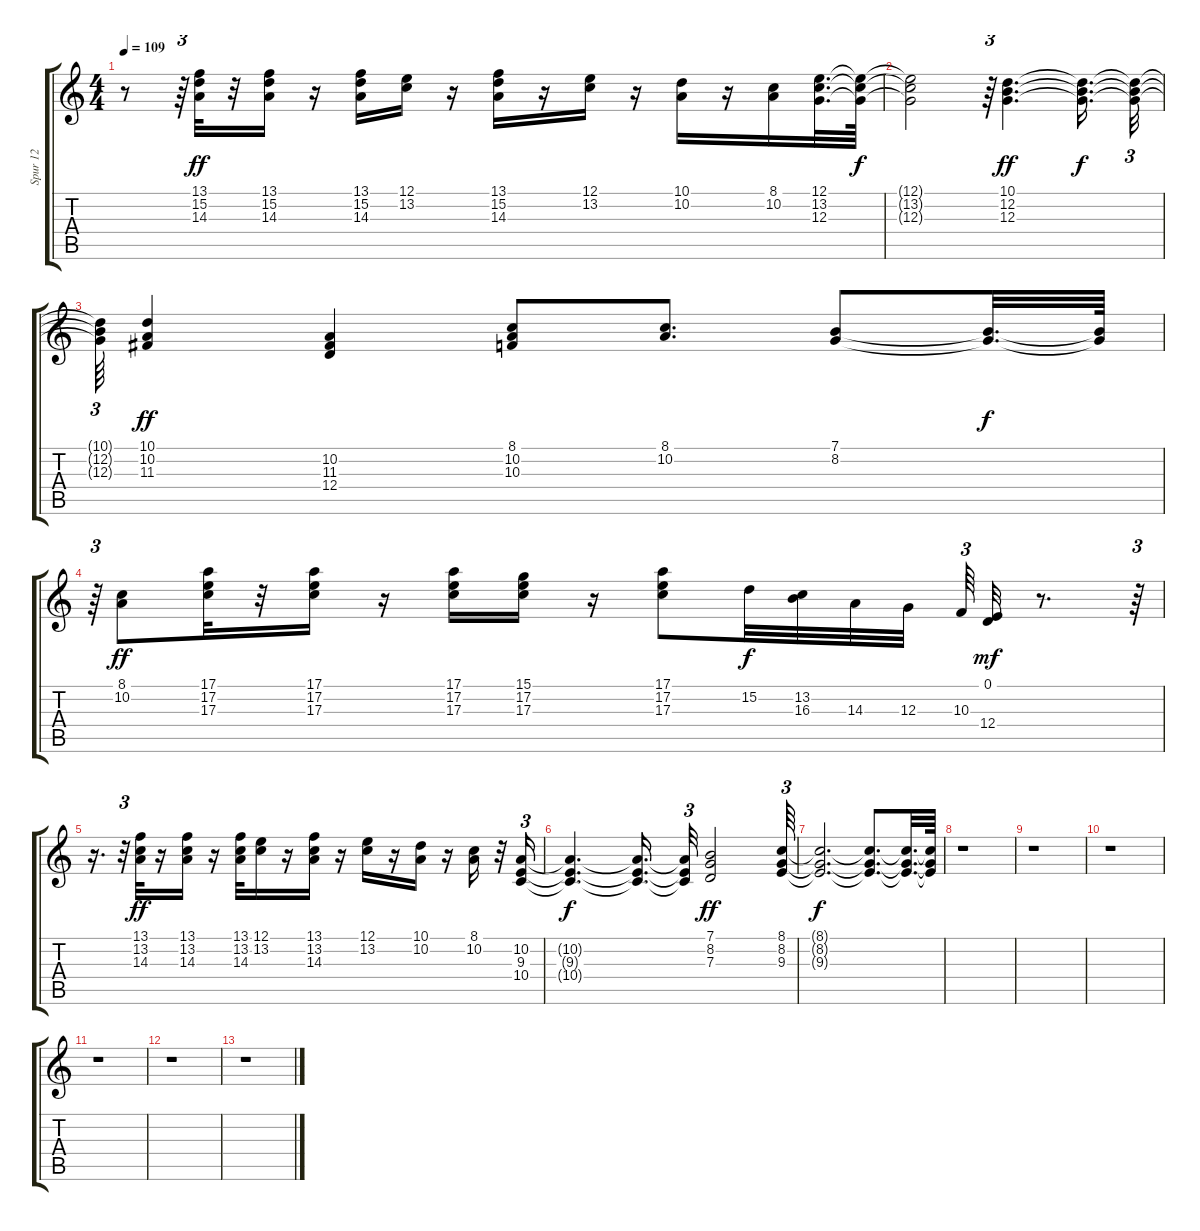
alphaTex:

\track ("Spur 12" "Spur 12") {instrument pad3polysynth}
\staff {score tabs}
\tuning (E4 B3 G3 D3 A2 E2) {hide}
\ts (4 4)
\tempo 109
\clef g2
\ks c
r.8{dy mf} r.64{tu (3 2)} (13.1 15.2 14.3).32{dy ff} r.32 (13.1 15.2 14.3).16 r.16 (13.1 15.2 14.3).16 (12.1 13.2).16 r.16 (13.1 15.2 14.3).16 r.16 (12.1 13.2).16 r.16 (10.1 10.2).16 r.16 (8.1 10.2).16 (12.1 13.2 12.3).32{d} (12.1{t} 13.2{t} 12.3{t}).64{dy f} |
(12.1{t} 13.2{t} 12.3{t}).2 r.64{tu (3 2)} (10.1 12.2 12.3).4{d dy ff} (10.1{t} 12.2{t} 12.3{t}).16{d dy f} (10.1{t} 12.2{t} 12.3{t}).32{tu (3 2)} |
(10.1{t} 12.2{t} 12.3{t}).64{tu (3 2)} (10.1 10.2 11.3).4{dy ff} (10.2 11.3 12.4).4 (8.1 10.2 10.3).8 (8.1 10.2).8{d} (7.1 8.2).8 (7.1{t} 8.2{t}).32{d dy f} (7.1{t} 8.2{t}).64 |
r.64{tu (3 2)} (8.1 10.2).8{dy ff} (17.1 17.2 17.3).32 r.32 (17.1 17.2 17.3).16 r.16 (17.1 17.2 17.3).16 (15.1 17.2 17.3).16 r.16 (17.1 17.2 17.3).8 15.2.32{dy f} (13.2 16.3).32 14.3.32 12.3.32 10.3.64{tu (3 2)} (0.1 12.4).32{dy mf} r.8{d} r.64{tu (3 2)} |
r.16{d} r.32{tu (3 2)} (13.1 13.2 14.3).32{dy ff} r.16 (13.1 13.2 14.3).16 r.16 (13.1 13.2 14.3).32 (12.1 13.2).16 r.16 (13.1 13.2 14.3).16 r.16 (12.1 13.2).16 r.16 (10.1 10.2).16 r.16 (8.1 10.2).16 r.32 (10.2 9.3 10.4).16{tu (3 2)} |
(10.2{t} 9.3{t} 10.4{t}).4{d dy f} (10.2{t} 9.3{t} 10.4{t}).16{d} (10.2{t} 9.3{t} 10.4{t}).32{tu (3 2)} (7.1 8.2 7.3).2{dy ff} (8.1 8.2 9.3).64{tu (3 2)} |
(8.1{t} 8.2{t} 9.3{t}).2{d dy f} (8.1{t} 8.2{t} 9.3{t}).8{d} (8.1{t} 8.2{t} 9.3{t}).32{d} (8.1{t} 8.2{t} 9.3{t}).64 |
r.1 |
r.1 |
r.1 |
r.1 |
r.1 |
r.1
